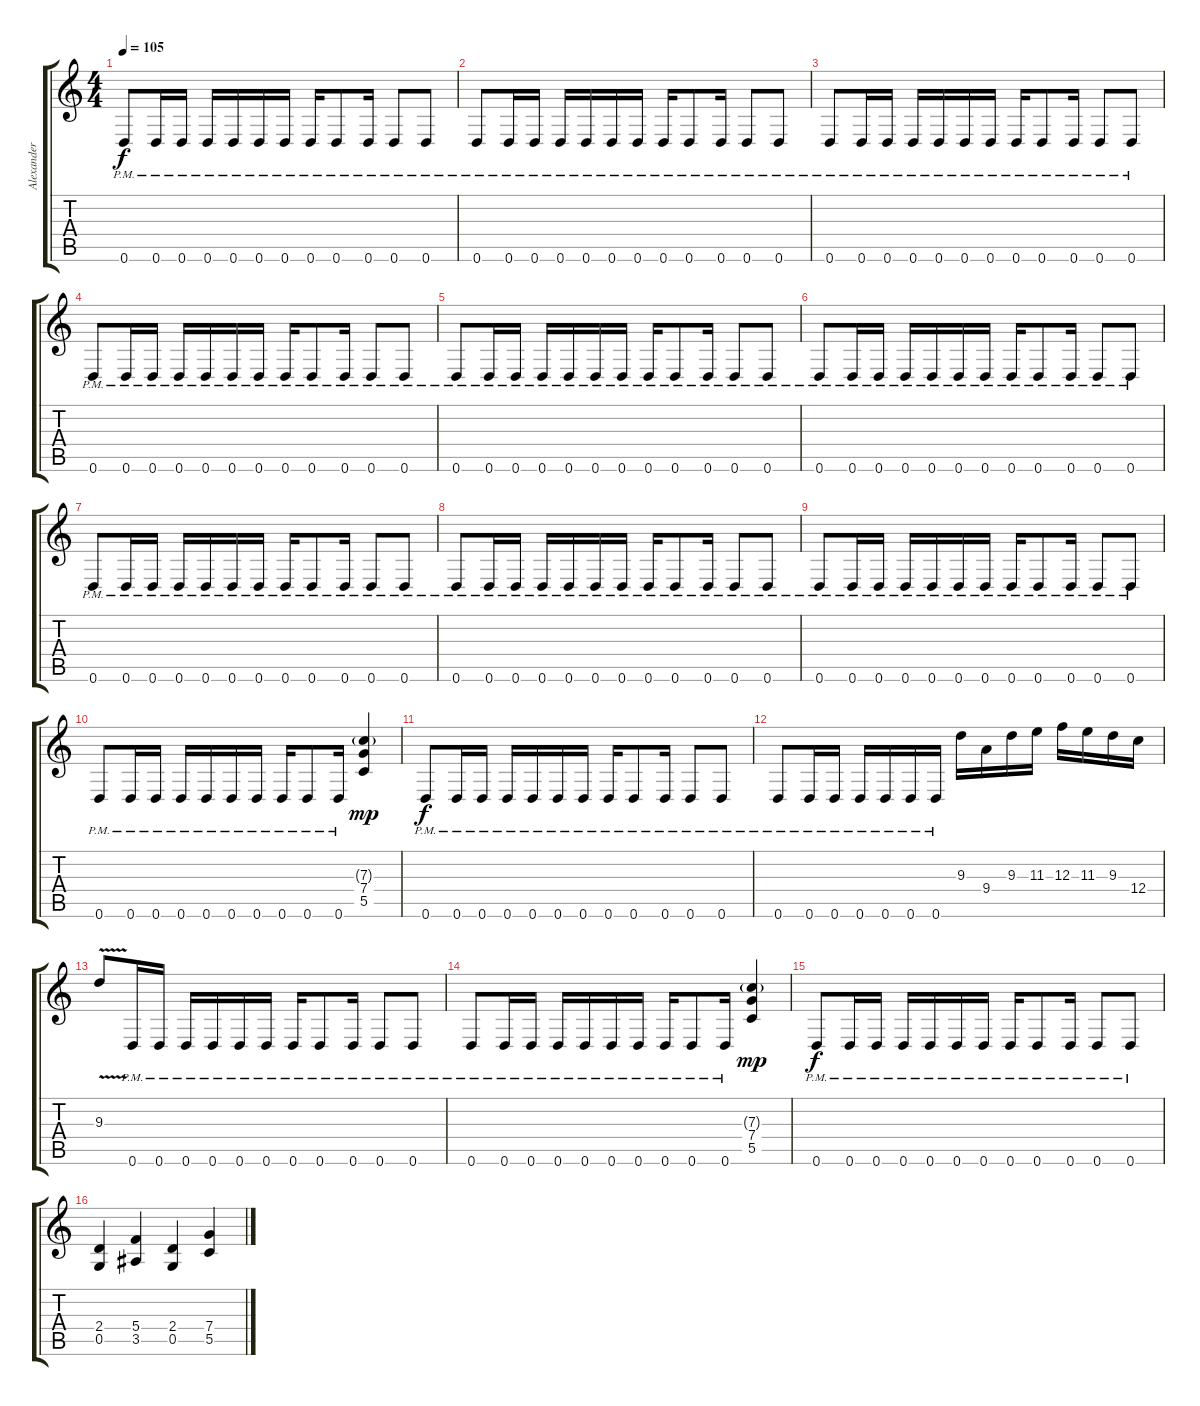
\track ("Alexander Kuoppala" "Alexander ") {instrument distortionguitar}
\staff {score tabs}
\tuning (D4 A3 F3 C3 G2 D2) {hide}
\ts (4 4)
\tempo 105
\clef g2
\ks c
0.6{pm}.8{dy f instrument distortionguitar} 0.6{pm}.16 0.6{pm}.16 0.6{pm}.16 0.6{pm}.16 0.6{pm}.16 0.6{pm}.16 0.6{pm}.16 0.6{pm}.8 0.6{pm}.16 0.6{pm}.8 0.6{pm}.8 |
0.6{pm}.8 0.6{pm}.16 0.6{pm}.16 0.6{pm}.16 0.6{pm}.16 0.6{pm}.16 0.6{pm}.16 0.6{pm}.16 0.6{pm}.8 0.6{pm}.16 0.6{pm}.8 0.6{pm}.8 |
0.6{pm}.8 0.6{pm}.16 0.6{pm}.16 0.6{pm}.16 0.6{pm}.16 0.6{pm}.16 0.6{pm}.16 0.6{pm}.16 0.6{pm}.8 0.6{pm}.16 0.6{pm}.8 0.6{pm}.8 |
0.6{pm}.8 0.6{pm}.16 0.6{pm}.16 0.6{pm}.16 0.6{pm}.16 0.6{pm}.16 0.6{pm}.16 0.6{pm}.16 0.6{pm}.8 0.6{pm}.16 0.6{pm}.8 0.6{pm}.8 |
0.6{pm}.8 0.6{pm}.16 0.6{pm}.16 0.6{pm}.16 0.6{pm}.16 0.6{pm}.16 0.6{pm}.16 0.6{pm}.16 0.6{pm}.8 0.6{pm}.16 0.6{pm}.8 0.6{pm}.8 |
0.6{pm}.8 0.6{pm}.16 0.6{pm}.16 0.6{pm}.16 0.6{pm}.16 0.6{pm}.16 0.6{pm}.16 0.6{pm}.16 0.6{pm}.8 0.6{pm}.16 0.6{pm}.8 0.6{pm}.8 |
0.6{pm}.8 0.6{pm}.16 0.6{pm}.16 0.6{pm}.16 0.6{pm}.16 0.6{pm}.16 0.6{pm}.16 0.6{pm}.16 0.6{pm}.8 0.6{pm}.16 0.6{pm}.8 0.6{pm}.8 |
0.6{pm}.8 0.6{pm}.16 0.6{pm}.16 0.6{pm}.16 0.6{pm}.16 0.6{pm}.16 0.6{pm}.16 0.6{pm}.16 0.6{pm}.8 0.6{pm}.16 0.6{pm}.8 0.6{pm}.8 |
0.6{pm}.8 0.6{pm}.16 0.6{pm}.16 0.6{pm}.16 0.6{pm}.16 0.6{pm}.16 0.6{pm}.16 0.6{pm}.16 0.6{pm}.8 0.6{pm}.16 0.6{pm}.8 0.6{pm}.8 |
0.6{pm}.8 0.6{pm}.16 0.6{pm}.16 0.6{pm}.16 0.6{pm}.16 0.6{pm}.16 0.6{pm}.16 0.6{pm}.16 0.6{pm}.8 0.6{pm}.16 (7.3{g} 7.4 5.5).4{dy mp} |
0.6{pm}.8{dy f} 0.6{pm}.16 0.6{pm}.16 0.6{pm}.16 0.6{pm}.16 0.6{pm}.16 0.6{pm}.16 0.6{pm}.16 0.6{pm}.8 0.6{pm}.16 0.6{pm}.8 0.6{pm}.8 |
0.6{pm}.8 0.6{pm}.16 0.6{pm}.16 0.6{pm}.16 0.6{pm}.16 0.6{pm}.16 0.6{pm}.16 9.3.16 9.4.16 9.3.16 11.3.16 12.3.16 11.3.16 9.3.16 12.4.16 |
9.3{v}.8 0.6{pm}.16 0.6{pm}.16 0.6{pm}.16 0.6{pm}.16 0.6{pm}.16 0.6{pm}.16 0.6{pm}.16 0.6{pm}.8 0.6{pm}.16 0.6{pm}.8 0.6{pm}.8 |
0.6{pm}.8 0.6{pm}.16 0.6{pm}.16 0.6{pm}.16 0.6{pm}.16 0.6{pm}.16 0.6{pm}.16 0.6{pm}.16 0.6{pm}.8 0.6{pm}.16 (7.3{g} 7.4 5.5).4{dy mp} |
0.6{pm}.8{dy f} 0.6{pm}.16 0.6{pm}.16 0.6{pm}.16 0.6{pm}.16 0.6{pm}.16 0.6{pm}.16 0.6{pm}.16 0.6{pm}.8 0.6{pm}.16 0.6{pm}.8 0.6{pm}.8 |
(2.4 0.5).4 (5.4 3.5).4 (2.4 0.5).4 (7.4 5.5).4
